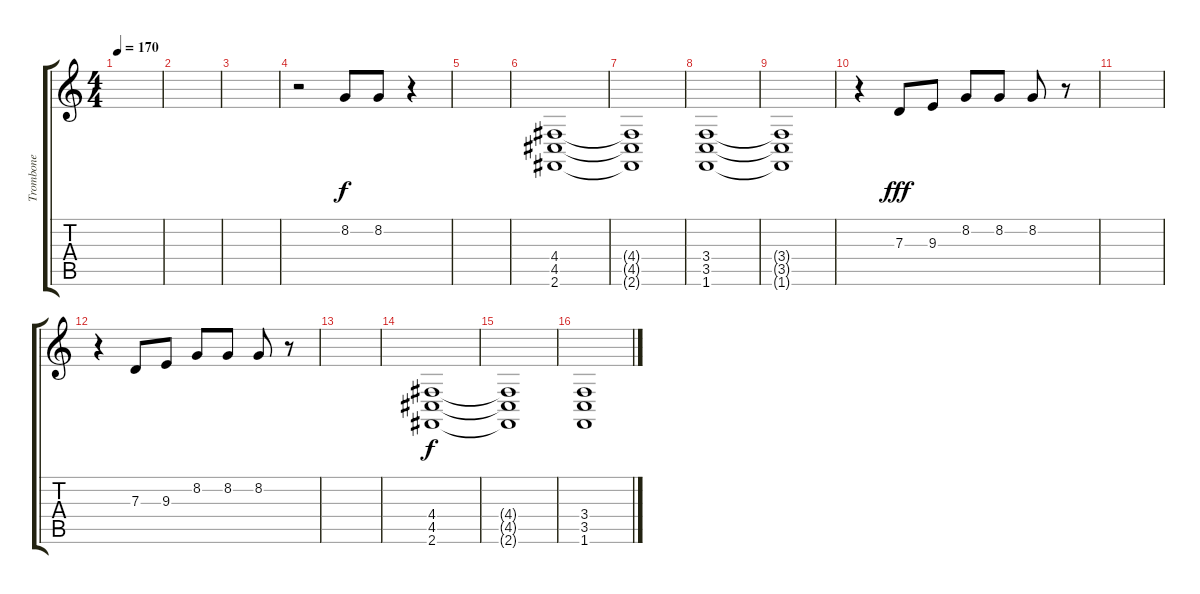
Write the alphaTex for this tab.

\track ("Trombone" "Trombone") {instrument trombone}
\staff {score tabs}
\tuning (E4 B3 G3 D3 A2 E2) {hide}
\ts (4 4)
\tempo 170
\clef g2
\ks c
|
|
|
r.2 8.2.8 8.2.8 r.4 |
|
(4.4 4.5 2.6).1{dy f} |
(4.4{t} 4.5{t} 2.6{t}).1 |
(3.4 3.5 1.6).1 |
(3.4{t} 3.5{t} 1.6{t}).1 |
r.4 7.3.8{dy fff} 9.3.8 8.2.8 8.2.8 8.2.8 r.8 |
|
r.4 7.3.8 9.3.8 8.2.8 8.2.8 8.2.8 r.8 |
|
(4.4 4.5 2.6).1{dy f} |
(4.4{t} 4.5{t} 2.6{t}).1 |
(3.4 3.5 1.6).1
